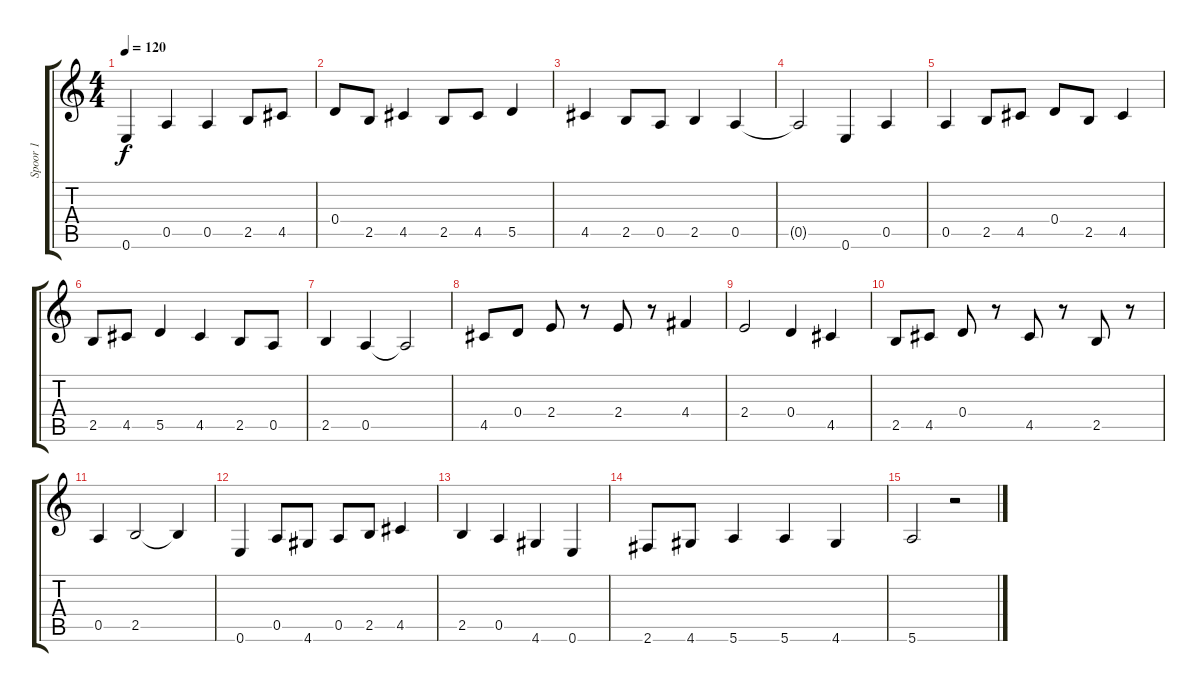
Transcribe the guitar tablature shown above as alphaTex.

\track ("Spoor 1" "Spoor 1") {instrument electricguitarjazz}
\staff {score tabs}
\tuning (E4 B3 G3 D3 A2 E2) {hide}
\ts (4 4)
\tempo 120
\clef g2
\ks c
0.6.4{dy f instrument electricguitarjazz} 0.5.4 0.5.4 2.5.8 4.5.8 |
0.4.8 2.5.8 4.5.4 2.5.8 4.5.8 5.5.4 |
4.5.4 2.5.8 0.5.8 2.5.4 0.5.4 |
0.5{t}.2 0.6.4 0.5.4 |
0.5.4 2.5.8 4.5.8 0.4.8 2.5.8 4.5.4 |
2.5.8 4.5.8 5.5.4 4.5.4 2.5.8 0.5.8 |
2.5.4 0.5.4 0.5{t}.2 |
4.5.8 0.4.8 2.4.8 r.8 2.4.8 r.8 4.4.4 |
2.4.2 0.4.4 4.5.4 |
2.5.8 4.5.8 0.4.8 r.8 4.5.8 r.8 2.5.8 r.8 |
0.5.4 2.5.2 2.5{t}.4 |
0.6.4 0.5.8 4.6.8 0.5.8 2.5.8 4.5.4 |
2.5.4 0.5.4 4.6.4 0.6.4 |
2.6.8 4.6.8 5.6.4 5.6.4 4.6.4 |
5.6.2 r.2
